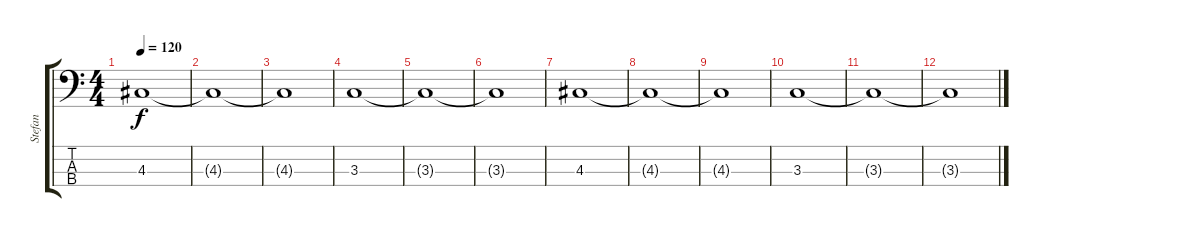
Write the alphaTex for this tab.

\track ("Stefan" "Stefan") {instrument electricbassfinger}
\staff {score tabs}
\tuning (G2 D2 A1 E1) {hide}
\ts (4 4)
\tempo 120
\clef f4
\ks c
4.3.1{dy f} |
4.3{t}.1 |
4.3{t}.1 |
3.3.1 |
3.3{t}.1 |
3.3{t}.1 |
4.3.1 |
4.3{t}.1 |
4.3{t}.1 |
3.3.1 |
3.3{t}.1 |
3.3{t}.1
